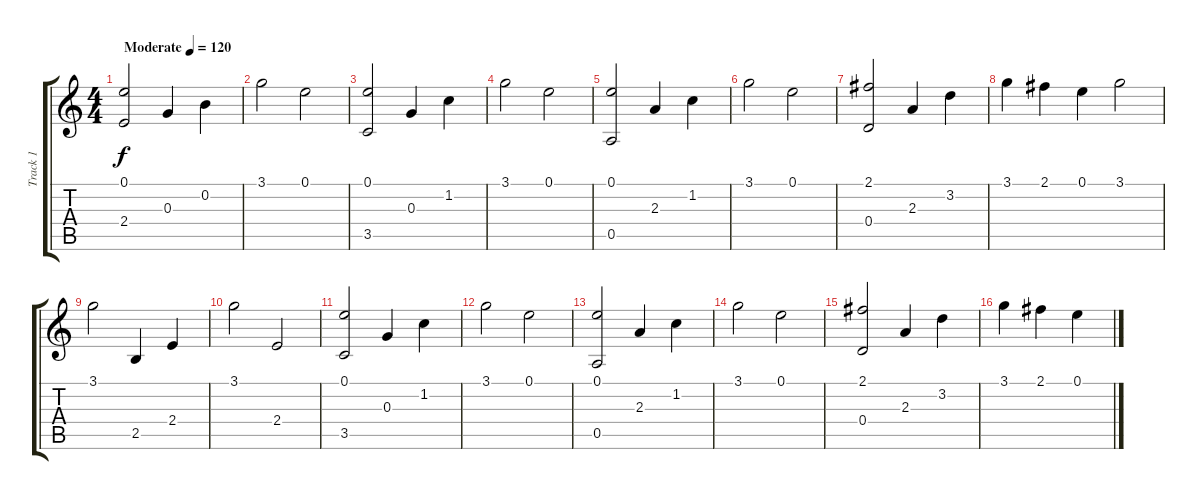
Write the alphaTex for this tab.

\track ("Track 1" "Track 1") {instrument distortionguitar}
\staff {score tabs}
\tuning (E4 B3 G3 D3 A2 E2) {hide}
\ts (4 4)
\tempo (120 "Moderate")
\clef g2
\ks c
(0.1 2.4).2{dy f instrument distortionguitar} 0.3.4 0.2.4 |
3.1.2 0.1.2 |
(0.1 3.5).2 0.3.4 1.2.4 |
3.1.2 0.1.2 |
(0.1 0.5).2 2.3.4 1.2.4 |
3.1.2 0.1.2 |
(2.1 0.4).2 2.3.4 3.2.4 |
3.1.4 2.1.4 0.1.4 3.1.2 |
3.1.2 2.5.4 2.4.4 |
3.1.2 2.4.2 |
(0.1 3.5).2 0.3.4 1.2.4 |
3.1.2 0.1.2 |
(0.1 0.5).2 2.3.4 1.2.4 |
3.1.2 0.1.2 |
(2.1 0.4).2 2.3.4 3.2.4 |
3.1.4 2.1.4 0.1.4
